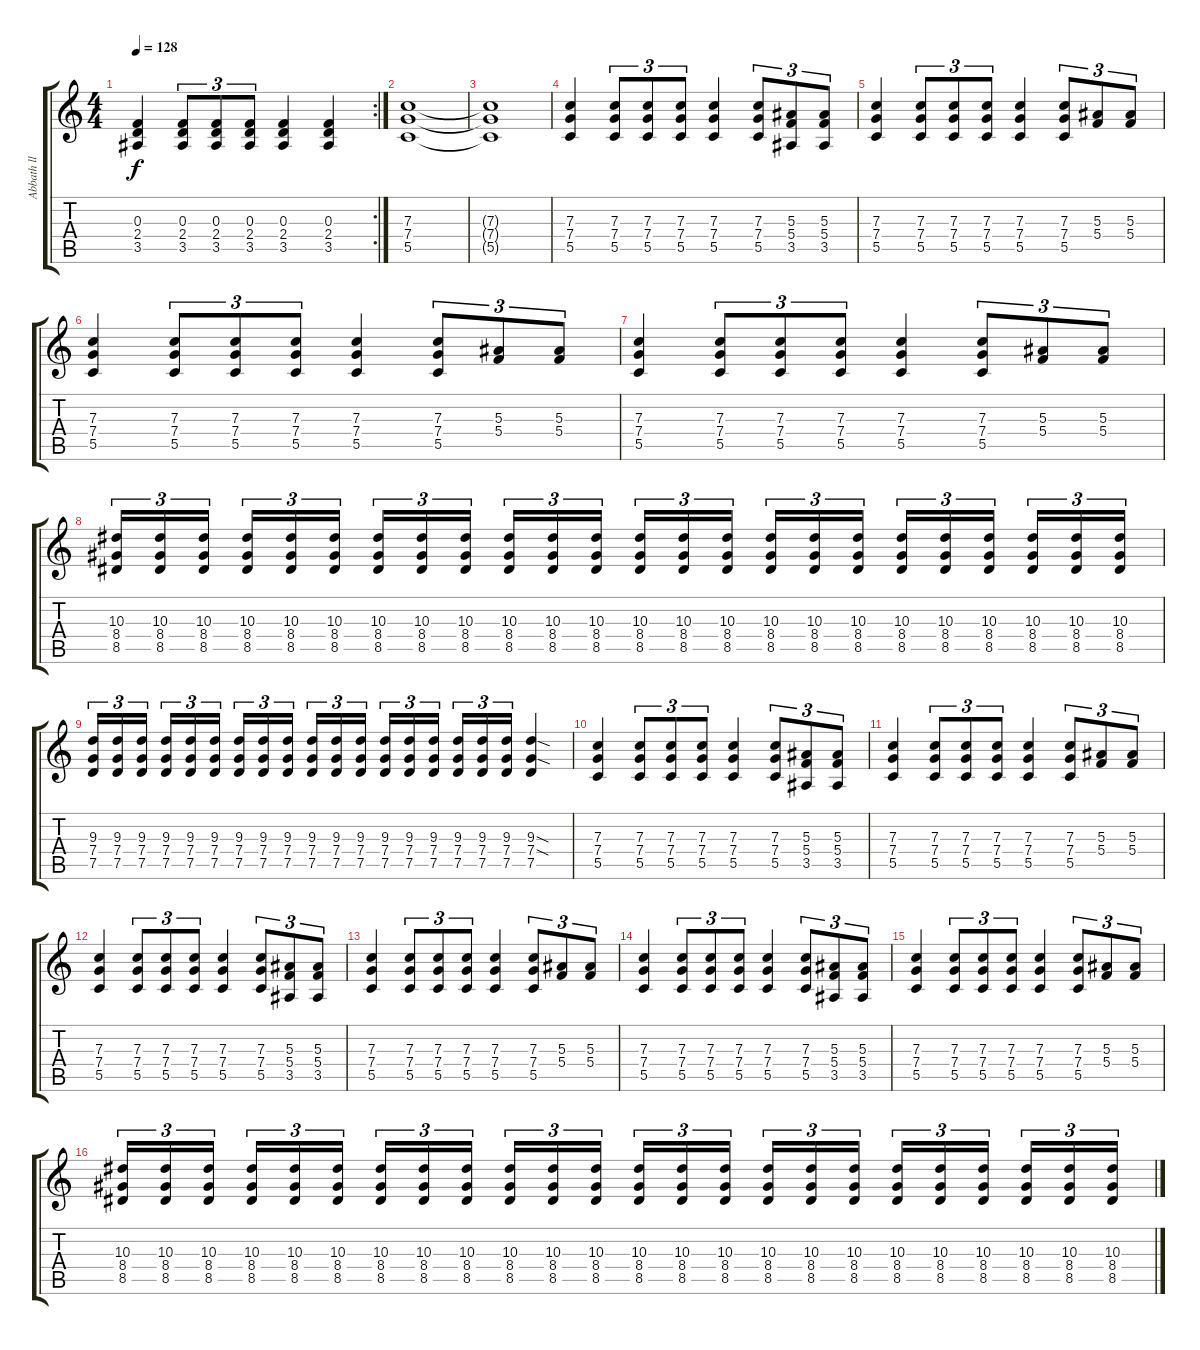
\track ("Abbath ll " "Abbath ll ") {instrument overdrivenguitar}
\staff {score tabs}
\tuning (D4 A3 F3 C3 G2 D2) {hide}
\rc 2
\ts (4 4)
\tempo 128
\clef g2
\ks c
(0.3 2.4 3.5).4{dy f} (0.3 2.4 3.5).8{tu (3 2)} (0.3 2.4 3.5).8{tu (3 2)} (0.3 2.4 3.5).8{tu (3 2)} (0.3 2.4 3.5).4 (0.3 2.4 3.5).4 |
(7.3 7.4 5.5).1 |
(7.3{t} 7.4{t} 5.5{t}).1 |
(7.3 7.4 5.5).4 (7.3 7.4 5.5).8{tu (3 2)} (7.3 7.4 5.5).8{tu (3 2)} (7.3 7.4 5.5).8{tu (3 2)} (7.3 7.4 5.5).4 (7.3 7.4 5.5).8{tu (3 2)} (5.3 5.4 3.5).8{tu (3 2)} (5.3 5.4 3.5).8{tu (3 2)} |
(7.3 7.4 5.5).4 (7.3 7.4 5.5).8{tu (3 2)} (7.3 7.4 5.5).8{tu (3 2)} (7.3 7.4 5.5).8{tu (3 2)} (7.3 7.4 5.5).4 (7.3 7.4 5.5).8{tu (3 2)} (5.3 5.4).8{tu (3 2)} (5.3 5.4).8{tu (3 2)} |
(7.3 7.4 5.5).4 (7.3 7.4 5.5).8{tu (3 2)} (7.3 7.4 5.5).8{tu (3 2)} (7.3 7.4 5.5).8{tu (3 2)} (7.3 7.4 5.5).4 (7.3 7.4 5.5).8{tu (3 2)} (5.3 5.4).8{tu (3 2)} (5.3 5.4).8{tu (3 2)} |
(7.3 7.4 5.5).4 (7.3 7.4 5.5).8{tu (3 2)} (7.3 7.4 5.5).8{tu (3 2)} (7.3 7.4 5.5).8{tu (3 2)} (7.3 7.4 5.5).4 (7.3 7.4 5.5).8{tu (3 2)} (5.3 5.4).8{tu (3 2)} (5.3 5.4).8{tu (3 2)} |
(10.3 8.4 8.5).16{tu (3 2)} (10.3 8.4 8.5).16{tu (3 2)} (10.3 8.4 8.5).16{tu (3 2) beam splitsecondary} (10.3 8.4 8.5).16{tu (3 2)} (10.3 8.4 8.5).16{tu (3 2)} (10.3 8.4 8.5).16{tu (3 2)} (10.3 8.4 8.5).16{tu (3 2)} (10.3 8.4 8.5).16{tu (3 2)} (10.3 8.4 8.5).16{tu (3 2) beam splitsecondary} (10.3 8.4 8.5).16{tu (3 2)} (10.3 8.4 8.5).16{tu (3 2)} (10.3 8.4 8.5).16{tu (3 2)} (10.3 8.4 8.5).16{tu (3 2)} (10.3 8.4 8.5).16{tu (3 2)} (10.3 8.4 8.5).16{tu (3 2) beam splitsecondary} (10.3 8.4 8.5).16{tu (3 2)} (10.3 8.4 8.5).16{tu (3 2)} (10.3 8.4 8.5).16{tu (3 2)} (10.3 8.4 8.5).16{tu (3 2)} (10.3 8.4 8.5).16{tu (3 2)} (10.3 8.4 8.5).16{tu (3 2) beam splitsecondary} (10.3 8.4 8.5).16{tu (3 2)} (10.3 8.4 8.5).16{tu (3 2)} (10.3 8.4 8.5).16{tu (3 2)} |
(9.3 7.4 7.5).16{tu (3 2)} (9.3 7.4 7.5).16{tu (3 2)} (9.3 7.4 7.5).16{tu (3 2) beam splitsecondary} (9.3 7.4 7.5).16{tu (3 2)} (9.3 7.4 7.5).16{tu (3 2)} (9.3 7.4 7.5).16{tu (3 2)} (9.3 7.4 7.5).16{tu (3 2)} (9.3 7.4 7.5).16{tu (3 2)} (9.3 7.4 7.5).16{tu (3 2) beam splitsecondary} (9.3 7.4 7.5).16{tu (3 2)} (9.3 7.4 7.5).16{tu (3 2)} (9.3 7.4 7.5).16{tu (3 2)} (9.3 7.4 7.5).16{tu (3 2)} (9.3 7.4 7.5).16{tu (3 2)} (9.3 7.4 7.5).16{tu (3 2) beam splitsecondary} (9.3 7.4 7.5).16{tu (3 2)} (9.3 7.4 7.5).16{tu (3 2)} (9.3 7.4 7.5).16{tu (3 2)} (9.3{sod} 7.4{sod} 7.5).4 |
(7.3 7.4 5.5).4 (7.3 7.4 5.5).8{tu (3 2)} (7.3 7.4 5.5).8{tu (3 2)} (7.3 7.4 5.5).8{tu (3 2)} (7.3 7.4 5.5).4 (7.3 7.4 5.5).8{tu (3 2)} (5.3 5.4 3.5).8{tu (3 2)} (5.3 5.4 3.5).8{tu (3 2)} |
(7.3 7.4 5.5).4 (7.3 7.4 5.5).8{tu (3 2)} (7.3 7.4 5.5).8{tu (3 2)} (7.3 7.4 5.5).8{tu (3 2)} (7.3 7.4 5.5).4 (7.3 7.4 5.5).8{tu (3 2)} (5.3 5.4).8{tu (3 2)} (5.3 5.4).8{tu (3 2)} |
(7.3 7.4 5.5).4 (7.3 7.4 5.5).8{tu (3 2)} (7.3 7.4 5.5).8{tu (3 2)} (7.3 7.4 5.5).8{tu (3 2)} (7.3 7.4 5.5).4 (7.3 7.4 5.5).8{tu (3 2)} (5.3 5.4 3.5).8{tu (3 2)} (5.3 5.4 3.5).8{tu (3 2)} |
(7.3 7.4 5.5).4 (7.3 7.4 5.5).8{tu (3 2)} (7.3 7.4 5.5).8{tu (3 2)} (7.3 7.4 5.5).8{tu (3 2)} (7.3 7.4 5.5).4 (7.3 7.4 5.5).8{tu (3 2)} (5.3 5.4).8{tu (3 2)} (5.3 5.4).8{tu (3 2)} |
(7.3 7.4 5.5).4 (7.3 7.4 5.5).8{tu (3 2)} (7.3 7.4 5.5).8{tu (3 2)} (7.3 7.4 5.5).8{tu (3 2)} (7.3 7.4 5.5).4 (7.3 7.4 5.5).8{tu (3 2)} (5.3 5.4 3.5).8{tu (3 2)} (5.3 5.4 3.5).8{tu (3 2)} |
(7.3 7.4 5.5).4 (7.3 7.4 5.5).8{tu (3 2)} (7.3 7.4 5.5).8{tu (3 2)} (7.3 7.4 5.5).8{tu (3 2)} (7.3 7.4 5.5).4 (7.3 7.4 5.5).8{tu (3 2)} (5.3 5.4).8{tu (3 2)} (5.3 5.4).8{tu (3 2)} |
(10.3 8.4 8.5).16{tu (3 2)} (10.3 8.4 8.5).16{tu (3 2)} (10.3 8.4 8.5).16{tu (3 2) beam splitsecondary} (10.3 8.4 8.5).16{tu (3 2)} (10.3 8.4 8.5).16{tu (3 2)} (10.3 8.4 8.5).16{tu (3 2)} (10.3 8.4 8.5).16{tu (3 2)} (10.3 8.4 8.5).16{tu (3 2)} (10.3 8.4 8.5).16{tu (3 2) beam splitsecondary} (10.3 8.4 8.5).16{tu (3 2)} (10.3 8.4 8.5).16{tu (3 2)} (10.3 8.4 8.5).16{tu (3 2)} (10.3 8.4 8.5).16{tu (3 2)} (10.3 8.4 8.5).16{tu (3 2)} (10.3 8.4 8.5).16{tu (3 2) beam splitsecondary} (10.3 8.4 8.5).16{tu (3 2)} (10.3 8.4 8.5).16{tu (3 2)} (10.3 8.4 8.5).16{tu (3 2)} (10.3 8.4 8.5).16{tu (3 2)} (10.3 8.4 8.5).16{tu (3 2)} (10.3 8.4 8.5).16{tu (3 2) beam splitsecondary} (10.3 8.4 8.5).16{tu (3 2)} (10.3 8.4 8.5).16{tu (3 2)} (10.3 8.4 8.5).16{tu (3 2)}
